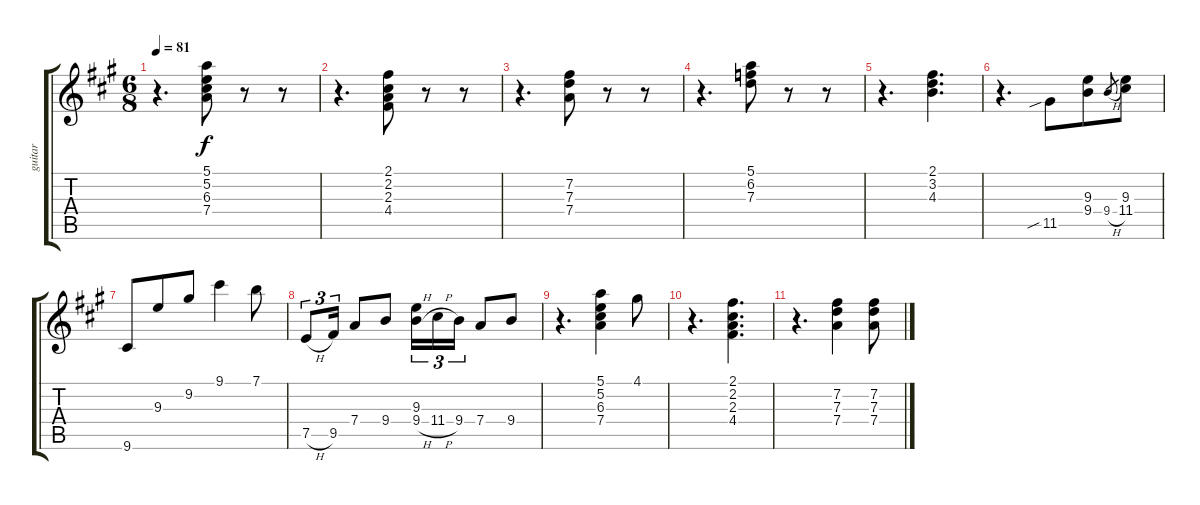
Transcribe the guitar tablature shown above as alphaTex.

\track ("guitar" "guitar") {instrument electricguitarclean}
\staff {score tabs}
\tuning (E4 B3 G3 D3 A2 E2) {hide}
\ts (6 8)
\tempo 81
\clef g2
\ks a
r.4{d dy f} (5.1 5.2 6.3 7.4).8 r.8 r.8 |
r.4{d} (2.1 2.2 2.3 4.4).8 r.8 r.8 |
r.4{d} (7.2 7.3 7.4).8 r.8 r.8 |
r.4{d} (5.1 6.2 7.3).8 r.8 r.8 |
r.4{d} (2.1 3.2 4.3).4{d} |
r.4{d} 11.5{sib}.8 (9.3 9.4).8 9.4{h}.8{gr} (9.3 11.4).8 |
9.6.8 9.3.8 9.2.8 9.1.4 7.1.8 |
7.5{h}.8{tu (3 2)} 9.5.16{tu (3 2)} 7.4.8 9.4.8 (9.3 9.4{h}).16{tu (3 2)} 11.4{h}.16{tu (3 2)} 9.4.16{tu (3 2)} 7.4.8 9.4.8 |
r.4{d} (5.1 5.2 6.3 7.4).4 4.1.8 |
r.4{d} (2.1 2.2 2.3 4.4).4{d} |
r.4{d} (7.2 7.3 7.4).4 (7.2 7.3 7.4).8
